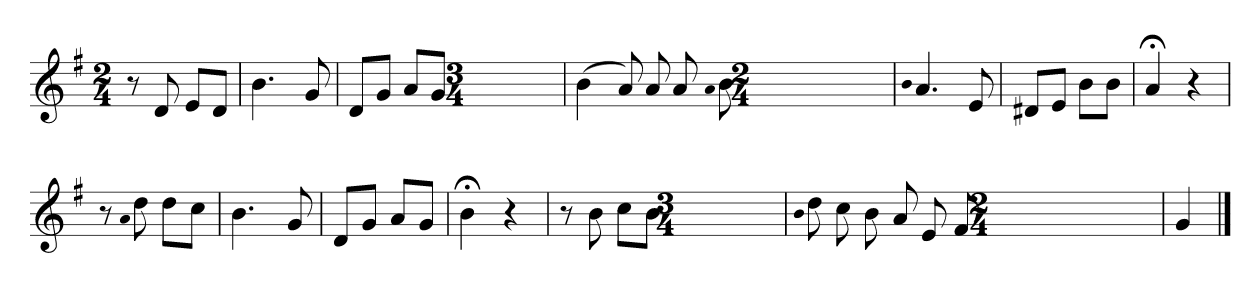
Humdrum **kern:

**kern
*part1
*staff1
*clefG2
*k[f#]
*M2/4
=
8r
8d
8e/L
8d/J
=
4.b
8g
=
8d/L
8g/J
8a/L
8g/J
*M3/4
=
(4b
8a)
8a
8a
qa
8b
*M2/4
=
qb
4.a
8e
=
8d#X/L
8e/J
8b\L
8b\J
=
4a;<
4r
=
8r
qa
8dd
8dd\L
8cc\J
=
4.b
8g
=
8d/L
8g/J
8a/L
8g/J
=
4b;<
4r
=
8r
8b
8cc\L
8b\J
*M3/4
=
qb
8dd
8cc
8b
8a
8e
8f#
*M2/4
=
4g
==
*-
